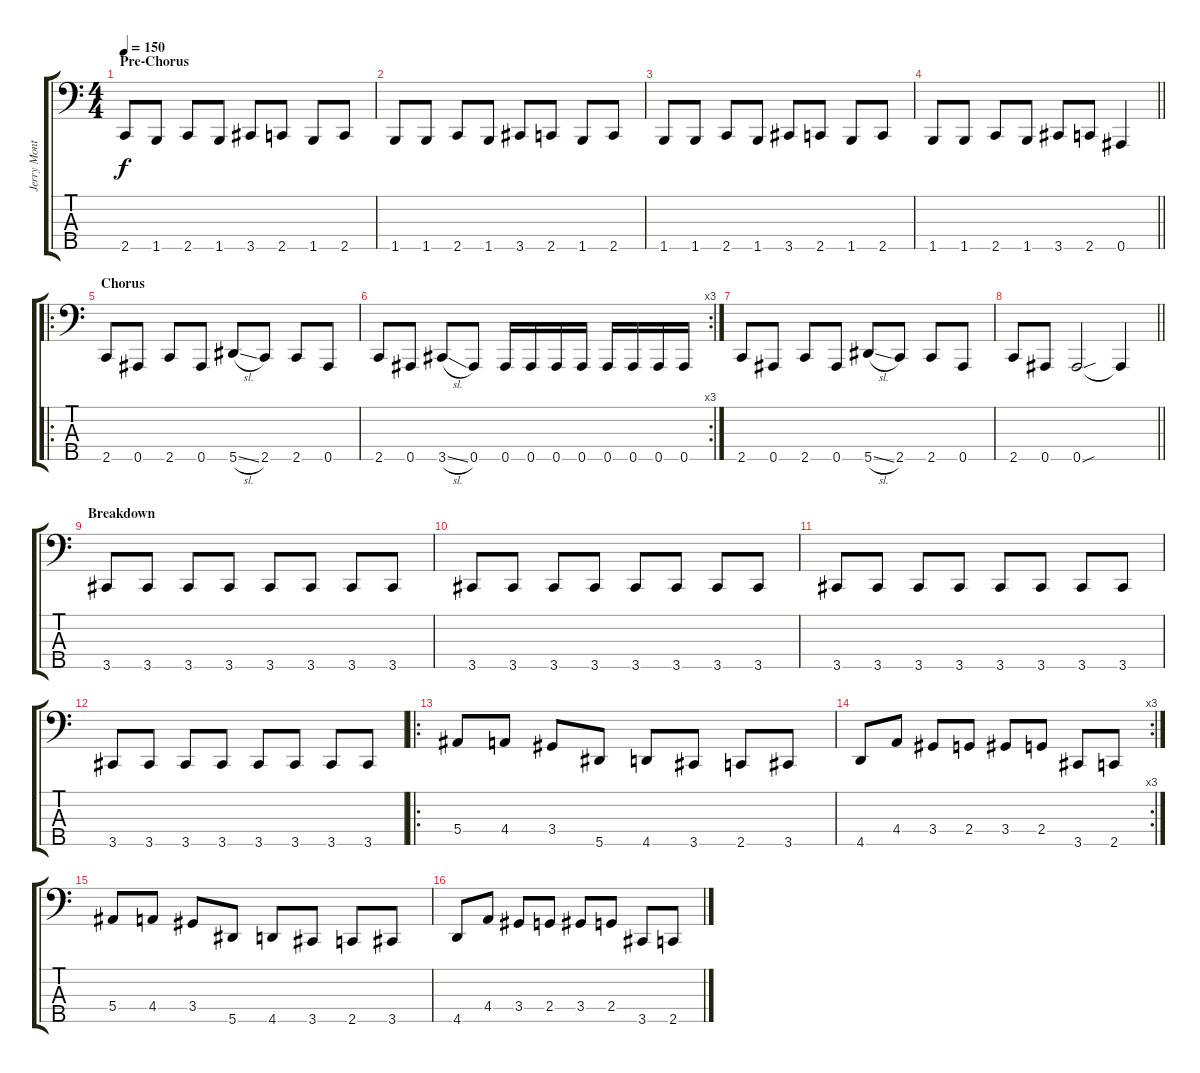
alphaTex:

\track ("Jerry Montano" "Jerry Mont") {instrument electricbasspick}
\staff {score tabs}
\tuning (Ab2 Eb2 Bb1 F1 Bb0) {hide}
\ts (4 4)
\section ("" "Pre-Chorus")
\tempo 150
\clef f4
\ks c
2.5.8{dy f} 1.5.8 2.5.8 1.5.8 3.5.8 2.5.8 1.5.8 2.5.8 |
1.5.8 1.5.8 2.5.8 1.5.8 3.5.8 2.5.8 1.5.8 2.5.8 |
1.5.8 1.5.8 2.5.8 1.5.8 3.5.8 2.5.8 1.5.8 2.5.8 |
\barLineRight lightlight
1.5.8 1.5.8 2.5.8 1.5.8 3.5.8 2.5.8 0.5.4 |
\ro
\section ("" "Chorus")
2.5.8 0.5.8 2.5.8 0.5.8 5.5{sl}.8 2.5.8 2.5.8 0.5.8 |
\rc 3
2.5.8 0.5.8 3.5{sl}.8 0.5.8 0.5.16 0.5.16 0.5.16 0.5.16 0.5.16 0.5.16 0.5.16 0.5.16 |
2.5.8 0.5.8 2.5.8 0.5.8 5.5{sl}.8 2.5.8 2.5.8 0.5.8 |
\barLineRight lightlight
2.5.8 0.5.8 0.5{sou}.2 0.5{t}.4 |
\section ("" "Breakdown")
3.5.8 3.5.8 3.5.8 3.5.8 3.5.8 3.5.8 3.5.8 3.5.8 |
3.5.8 3.5.8 3.5.8 3.5.8 3.5.8 3.5.8 3.5.8 3.5.8 |
3.5.8 3.5.8 3.5.8 3.5.8 3.5.8 3.5.8 3.5.8 3.5.8 |
3.5.8 3.5.8 3.5.8 3.5.8 3.5.8 3.5.8 3.5.8 3.5.8 |
\ro
5.4.8 4.4.8 3.4.8 5.5.8 4.5.8 3.5.8 2.5.8 3.5.8 |
\rc 3
4.5.8 4.4.8 3.4.8 2.4.8 3.4.8 2.4.8 3.5.8 2.5.8 |
5.4.8 4.4.8 3.4.8 5.5.8 4.5.8 3.5.8 2.5.8 3.5.8 |
4.5.8 4.4.8 3.4.8 2.4.8 3.4.8 2.4.8 3.5.8 2.5.8
